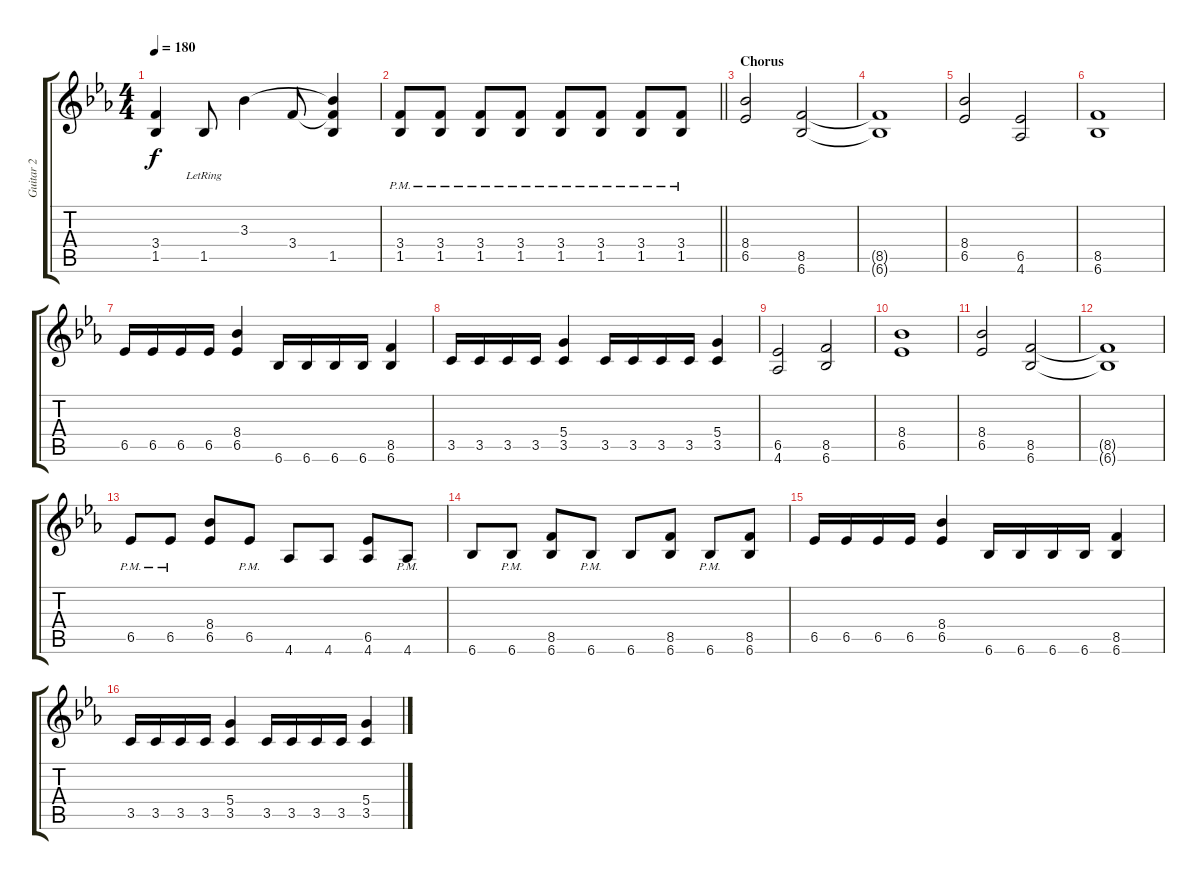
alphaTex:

\track ("Guitar 2" "Guitar 2") {instrument distortionguitar}
\staff {score tabs}
\tuning (E4 B3 G3 D3 A2 E2) {hide}
\ts (4 4)
\tempo 180
\clef g2
\ks eb
(3.4 1.5).4{dy f} 1.5{lr}.8 3.3.4 3.4.8 (3.3{t} 3.4{t} 1.5).4 |
\barLineRight lightlight
(3.4{pm} 1.5{pm}).8 (3.4{pm} 1.5{pm}).8 (3.4{pm} 1.5{pm}).8 (3.4{pm} 1.5{pm}).8 (3.4{pm} 1.5{pm}).8 (3.4{pm} 1.5{pm}).8 (3.4{pm} 1.5{pm}).8 (3.4{pm} 1.5{pm}).8 |
\section ("" "Chorus")
(8.4 6.5).2 (8.5 6.6).2 |
(8.5{t} 6.6{t}).1 |
(8.4 6.5).2 (6.5 4.6).2 |
(8.5 6.6).1 |
6.5.16 6.5.16 6.5.16 6.5.16 (8.4 6.5).4 6.6.16 6.6.16 6.6.16 6.6.16 (8.5 6.6).4 |
3.5.16 3.5.16 3.5.16 3.5.16 (5.4 3.5).4 3.5.16 3.5.16 3.5.16 3.5.16 (5.4 3.5).4 |
(6.5 4.6).2 (8.5 6.6).2 |
(8.4 6.5).1 |
(8.4 6.5).2 (8.5 6.6).2 |
(8.5{t} 6.6{t}).1 |
6.5{pm}.8 6.5{pm}.8 (8.4 6.5).8 6.5{pm}.8 4.6.8 4.6.8 (6.5 4.6).8 4.6{pm}.8 |
6.6.8 6.6{pm}.8 (8.5 6.6).8 6.6{pm}.8 6.6.8 (8.5 6.6).8 6.6{pm}.8 (8.5 6.6).8 |
6.5.16 6.5.16 6.5.16 6.5.16 (8.4 6.5).4 6.6.16 6.6.16 6.6.16 6.6.16 (8.5 6.6).4 |
3.5.16 3.5.16 3.5.16 3.5.16 (5.4 3.5).4 3.5.16 3.5.16 3.5.16 3.5.16 (5.4 3.5).4
